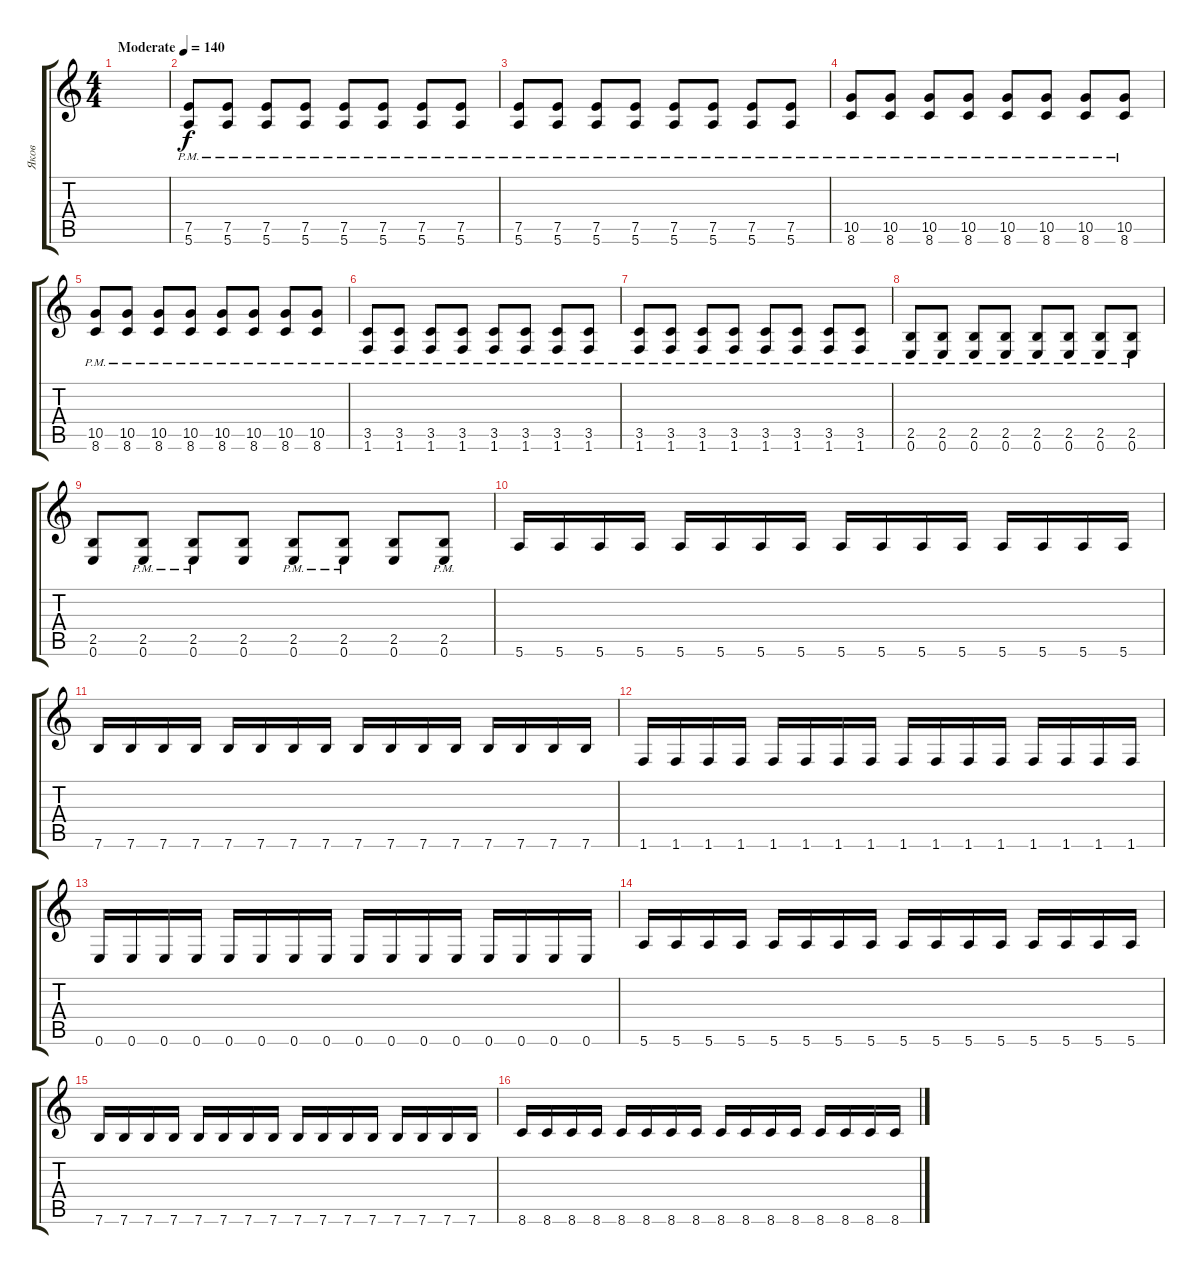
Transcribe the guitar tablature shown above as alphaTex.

\track ("Яков" "Яков") {instrument distortionguitar}
\staff {score tabs}
\tuning (E4 B3 G3 D3 A2 E2) {hide}
\ts (4 4)
\tempo (140 "Moderate")
\clef g2
\ks c
|
(7.5{pm} 5.6{pm}).8 (7.5{pm} 5.6{pm}).8 (7.5{pm} 5.6{pm}).8 (7.5{pm} 5.6{pm}).8 (7.5{pm} 5.6{pm}).8 (7.5{pm} 5.6{pm}).8 (7.5{pm} 5.6{pm}).8 (7.5{pm} 5.6{pm}).8 |
(7.5{pm} 5.6{pm}).8 (7.5{pm} 5.6{pm}).8 (7.5{pm} 5.6{pm}).8 (7.5{pm} 5.6{pm}).8 (7.5{pm} 5.6{pm}).8 (7.5{pm} 5.6{pm}).8 (7.5{pm} 5.6{pm}).8 (7.5{pm} 5.6{pm}).8 |
(10.5{pm} 8.6{pm}).8 (10.5{pm} 8.6{pm}).8 (10.5{pm} 8.6{pm}).8 (10.5{pm} 8.6{pm}).8 (10.5{pm} 8.6{pm}).8 (10.5{pm} 8.6{pm}).8 (10.5{pm} 8.6{pm}).8 (10.5{pm} 8.6{pm}).8 |
(10.5{pm} 8.6{pm}).8 (10.5{pm} 8.6{pm}).8 (10.5{pm} 8.6{pm}).8 (10.5{pm} 8.6{pm}).8 (10.5{pm} 8.6{pm}).8 (10.5{pm} 8.6{pm}).8 (10.5{pm} 8.6{pm}).8 (10.5{pm} 8.6{pm}).8 |
(3.5{pm} 1.6{pm}).8 (3.5{pm} 1.6{pm}).8 (3.5{pm} 1.6{pm}).8 (3.5{pm} 1.6{pm}).8 (3.5{pm} 1.6{pm}).8 (3.5{pm} 1.6{pm}).8 (3.5{pm} 1.6{pm}).8 (3.5{pm} 1.6{pm}).8 |
(3.5{pm} 1.6{pm}).8 (3.5{pm} 1.6{pm}).8 (3.5{pm} 1.6{pm}).8 (3.5{pm} 1.6{pm}).8 (3.5{pm} 1.6{pm}).8 (3.5{pm} 1.6{pm}).8 (3.5{pm} 1.6{pm}).8 (3.5{pm} 1.6{pm}).8 |
(2.5{pm} 0.6{pm}).8 (2.5{pm} 0.6{pm}).8 (2.5{pm} 0.6{pm}).8 (2.5{pm} 0.6{pm}).8 (2.5{pm} 0.6{pm}).8 (2.5{pm} 0.6{pm}).8 (2.5{pm} 0.6{pm}).8 (2.5{pm} 0.6{pm}).8 |
(2.5 0.6).8 (2.5{pm} 0.6{pm}).8 (2.5{pm} 0.6{pm}).8 (2.5 0.6).8 (2.5{pm} 0.6{pm}).8 (2.5{pm} 0.6{pm}).8 (2.5 0.6).8 (2.5{pm} 0.6{pm}).8 |
5.6.16 5.6.16 5.6.16 5.6.16 5.6.16 5.6.16 5.6.16 5.6.16 5.6.16 5.6.16 5.6.16 5.6.16 5.6.16 5.6.16 5.6.16 5.6.16 |
7.6.16 7.6.16 7.6.16 7.6.16 7.6.16 7.6.16 7.6.16 7.6.16 7.6.16 7.6.16 7.6.16 7.6.16 7.6.16 7.6.16 7.6.16 7.6.16 |
1.6.16 1.6.16 1.6.16 1.6.16 1.6.16 1.6.16 1.6.16 1.6.16 1.6.16 1.6.16 1.6.16 1.6.16 1.6.16 1.6.16 1.6.16 1.6.16 |
0.6.16 0.6.16 0.6.16 0.6.16 0.6.16 0.6.16 0.6.16 0.6.16 0.6.16 0.6.16 0.6.16 0.6.16 0.6.16 0.6.16 0.6.16 0.6.16 |
5.6.16 5.6.16 5.6.16 5.6.16 5.6.16 5.6.16 5.6.16 5.6.16 5.6.16 5.6.16 5.6.16 5.6.16 5.6.16 5.6.16 5.6.16 5.6.16 |
7.6.16 7.6.16 7.6.16 7.6.16 7.6.16 7.6.16 7.6.16 7.6.16 7.6.16 7.6.16 7.6.16 7.6.16 7.6.16 7.6.16 7.6.16 7.6.16 |
8.6.16 8.6.16 8.6.16 8.6.16 8.6.16 8.6.16 8.6.16 8.6.16 8.6.16 8.6.16 8.6.16 8.6.16 8.6.16 8.6.16 8.6.16 8.6.16
